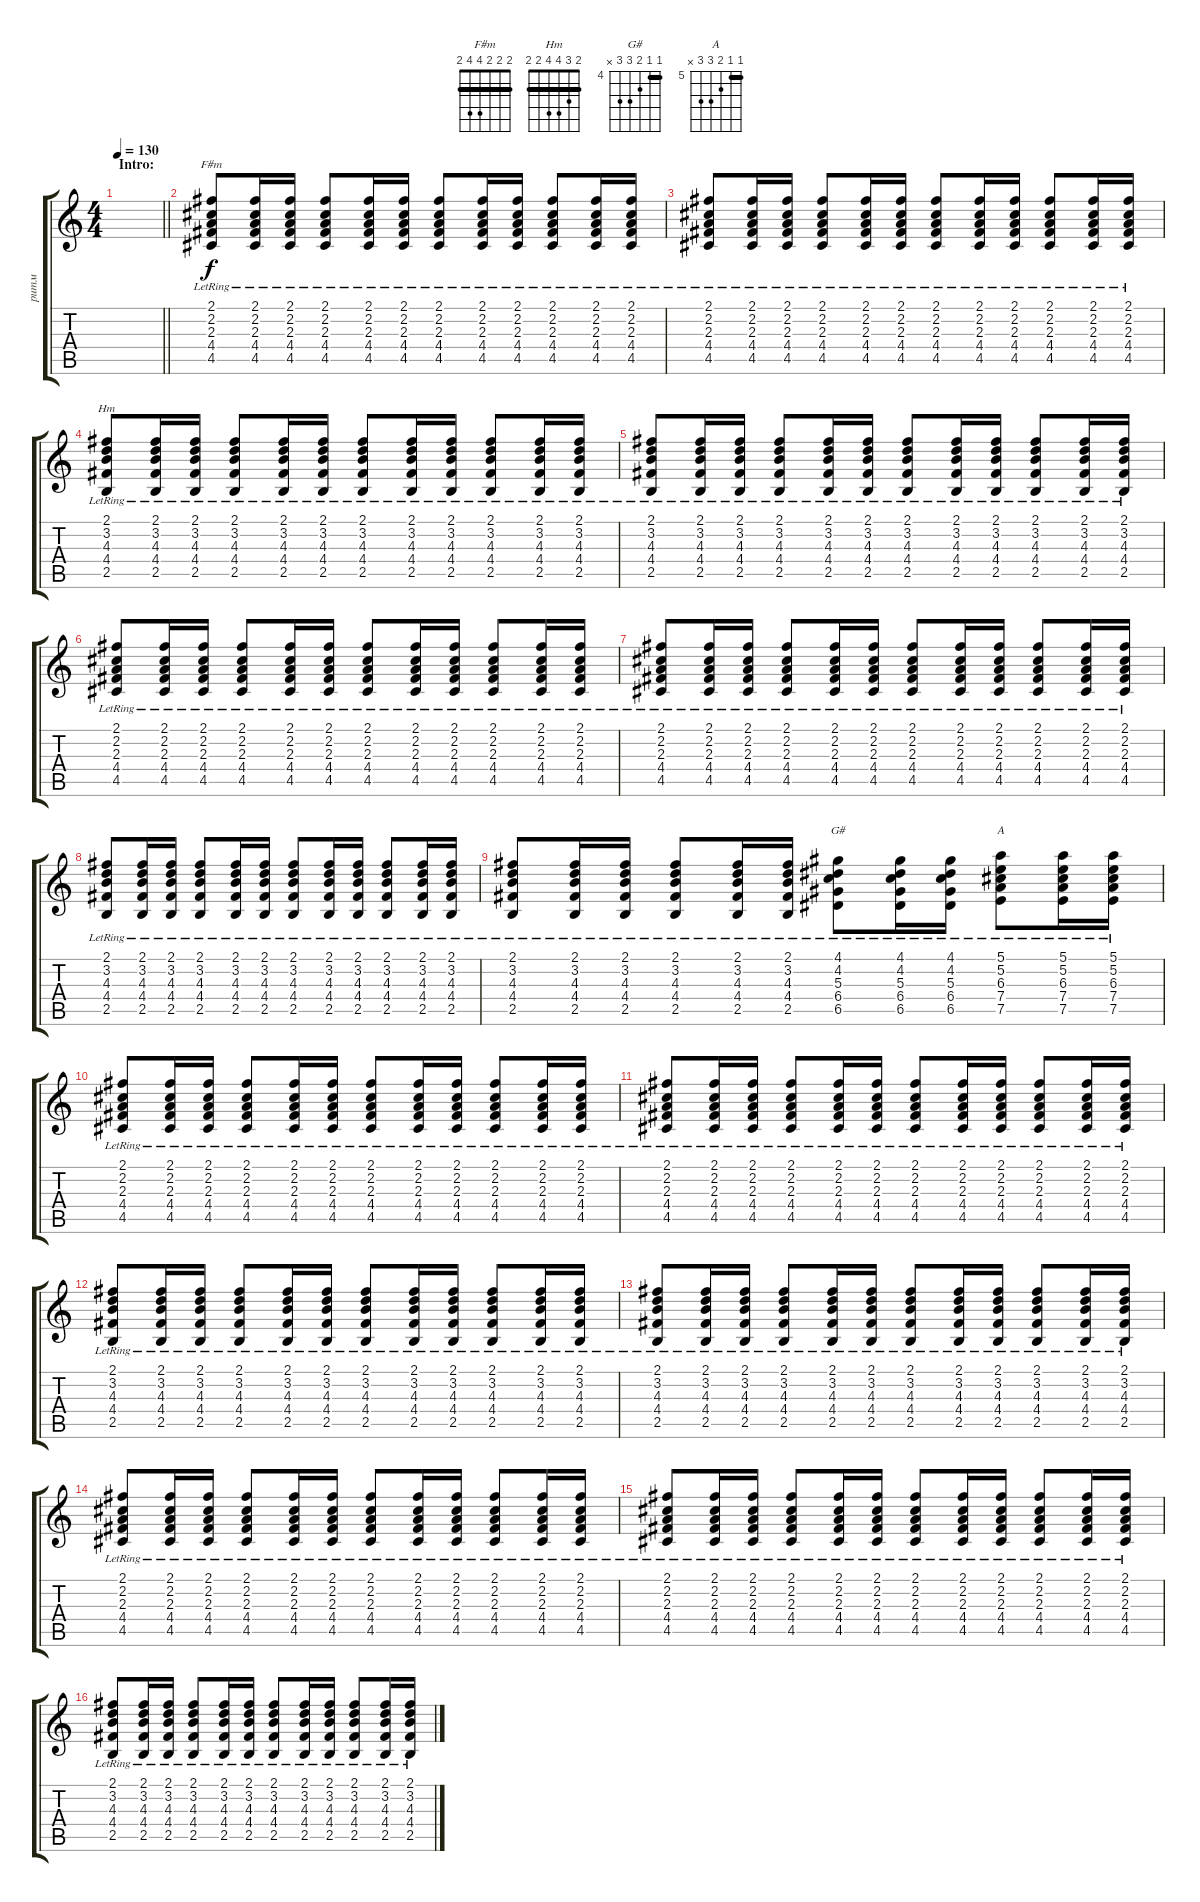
\track ("ритм" "ритм") {instrument acousticguitarsteel}
\staff {score tabs}
\tuning (E4 B3 G3 D3 A2 E2) {hide}
\chord ("F#m" 2 2 2 4 4 2) {barre 2}
\chord ("Hm" 2 3 4 4 2 2) {barre 2}
\chord ("G#" 4 4 5 6 6 x) {firstfret 4 barre 4}
\chord ("A" 5 5 6 7 7 x) {firstfret 5 barre 5}
\ts (4 4)
\section ("" "Intro:")
\tempo 130
\clef g2
\barLineRight lightlight
\ks c
|
(2.1{lr} 2.2{lr} 2.3{lr} 4.4{lr} 4.5{lr}).8{ch "F#m"} (2.1{lr} 2.2{lr} 2.3{lr} 4.4{lr} 4.5{lr}).16 (2.1{lr} 2.2{lr} 2.3{lr} 4.4{lr} 4.5{lr}).16 (2.1{lr} 2.2{lr} 2.3{lr} 4.4{lr} 4.5{lr}).8 (2.1{lr} 2.2{lr} 2.3{lr} 4.4{lr} 4.5{lr}).16 (2.1{lr} 2.2{lr} 2.3{lr} 4.4{lr} 4.5{lr}).16 (2.1{lr} 2.2{lr} 2.3{lr} 4.4{lr} 4.5{lr}).8 (2.1{lr} 2.2{lr} 2.3{lr} 4.4{lr} 4.5{lr}).16 (2.1{lr} 2.2{lr} 2.3{lr} 4.4{lr} 4.5{lr}).16 (2.1{lr} 2.2{lr} 2.3{lr} 4.4{lr} 4.5{lr}).8 (2.1{lr} 2.2{lr} 2.3{lr} 4.4{lr} 4.5{lr}).16 (2.1{lr} 2.2{lr} 2.3{lr} 4.4{lr} 4.5{lr}).16 |
(2.1{lr} 2.2{lr} 2.3{lr} 4.4{lr} 4.5{lr}).8 (2.1{lr} 2.2{lr} 2.3{lr} 4.4{lr} 4.5{lr}).16 (2.1{lr} 2.2{lr} 2.3{lr} 4.4{lr} 4.5{lr}).16 (2.1{lr} 2.2{lr} 2.3{lr} 4.4{lr} 4.5{lr}).8 (2.1{lr} 2.2{lr} 2.3{lr} 4.4{lr} 4.5{lr}).16 (2.1{lr} 2.2{lr} 2.3{lr} 4.4{lr} 4.5{lr}).16 (2.1{lr} 2.2{lr} 2.3{lr} 4.4{lr} 4.5{lr}).8 (2.1{lr} 2.2{lr} 2.3{lr} 4.4{lr} 4.5{lr}).16 (2.1{lr} 2.2{lr} 2.3{lr} 4.4{lr} 4.5{lr}).16 (2.1{lr} 2.2{lr} 2.3{lr} 4.4{lr} 4.5{lr}).8 (2.1{lr} 2.2{lr} 2.3{lr} 4.4{lr} 4.5{lr}).16 (2.1{lr} 2.2{lr} 2.3{lr} 4.4{lr} 4.5{lr}).16 |
(2.1{lr} 3.2{lr} 4.3{lr} 4.4{lr} 2.5{lr}).8{ch "Hm"} (2.1{lr} 3.2{lr} 4.3{lr} 4.4{lr} 2.5{lr}).16 (2.1{lr} 3.2{lr} 4.3{lr} 4.4{lr} 2.5{lr}).16 (2.1{lr} 3.2{lr} 4.3{lr} 4.4{lr} 2.5{lr}).8 (2.1{lr} 3.2{lr} 4.3{lr} 4.4{lr} 2.5{lr}).16 (2.1{lr} 3.2{lr} 4.3{lr} 4.4{lr} 2.5{lr}).16 (2.1{lr} 3.2{lr} 4.3{lr} 4.4{lr} 2.5{lr}).8 (2.1{lr} 3.2{lr} 4.3{lr} 4.4{lr} 2.5{lr}).16 (2.1{lr} 3.2{lr} 4.3{lr} 4.4{lr} 2.5{lr}).16 (2.1{lr} 3.2{lr} 4.3{lr} 4.4{lr} 2.5{lr}).8 (2.1{lr} 3.2{lr} 4.3{lr} 4.4{lr} 2.5{lr}).16 (2.1{lr} 3.2{lr} 4.3{lr} 4.4{lr} 2.5{lr}).16 |
(2.1{lr} 3.2{lr} 4.3{lr} 4.4{lr} 2.5{lr}).8 (2.1{lr} 3.2{lr} 4.3{lr} 4.4{lr} 2.5{lr}).16 (2.1{lr} 3.2{lr} 4.3{lr} 4.4{lr} 2.5{lr}).16 (2.1{lr} 3.2{lr} 4.3{lr} 4.4{lr} 2.5{lr}).8 (2.1{lr} 3.2{lr} 4.3{lr} 4.4{lr} 2.5{lr}).16 (2.1{lr} 3.2{lr} 4.3{lr} 4.4{lr} 2.5{lr}).16 (2.1{lr} 3.2{lr} 4.3{lr} 4.4{lr} 2.5{lr}).8 (2.1{lr} 3.2{lr} 4.3{lr} 4.4{lr} 2.5{lr}).16 (2.1{lr} 3.2{lr} 4.3{lr} 4.4{lr} 2.5{lr}).16 (2.1{lr} 3.2{lr} 4.3{lr} 4.4{lr} 2.5{lr}).8 (2.1{lr} 3.2{lr} 4.3{lr} 4.4{lr} 2.5{lr}).16 (2.1{lr} 3.2{lr} 4.3{lr} 4.4{lr} 2.5{lr}).16 |
(2.1{lr} 2.2{lr} 2.3{lr} 4.4{lr} 4.5{lr}).8 (2.1{lr} 2.2{lr} 2.3{lr} 4.4{lr} 4.5{lr}).16 (2.1{lr} 2.2{lr} 2.3{lr} 4.4{lr} 4.5{lr}).16 (2.1{lr} 2.2{lr} 2.3{lr} 4.4{lr} 4.5{lr}).8 (2.1{lr} 2.2{lr} 2.3{lr} 4.4{lr} 4.5{lr}).16 (2.1{lr} 2.2{lr} 2.3{lr} 4.4{lr} 4.5{lr}).16 (2.1{lr} 2.2{lr} 2.3{lr} 4.4{lr} 4.5{lr}).8 (2.1{lr} 2.2{lr} 2.3{lr} 4.4{lr} 4.5{lr}).16 (2.1{lr} 2.2{lr} 2.3{lr} 4.4{lr} 4.5{lr}).16 (2.1{lr} 2.2{lr} 2.3{lr} 4.4{lr} 4.5{lr}).8 (2.1{lr} 2.2{lr} 2.3{lr} 4.4{lr} 4.5{lr}).16 (2.1{lr} 2.2{lr} 2.3{lr} 4.4{lr} 4.5{lr}).16 |
(2.1{lr} 2.2{lr} 2.3{lr} 4.4{lr} 4.5{lr}).8 (2.1{lr} 2.2{lr} 2.3{lr} 4.4{lr} 4.5{lr}).16 (2.1{lr} 2.2{lr} 2.3{lr} 4.4{lr} 4.5{lr}).16 (2.1{lr} 2.2{lr} 2.3{lr} 4.4{lr} 4.5{lr}).8 (2.1{lr} 2.2{lr} 2.3{lr} 4.4{lr} 4.5{lr}).16 (2.1{lr} 2.2{lr} 2.3{lr} 4.4{lr} 4.5{lr}).16 (2.1{lr} 2.2{lr} 2.3{lr} 4.4{lr} 4.5{lr}).8 (2.1{lr} 2.2{lr} 2.3{lr} 4.4{lr} 4.5{lr}).16 (2.1{lr} 2.2{lr} 2.3{lr} 4.4{lr} 4.5{lr}).16 (2.1{lr} 2.2{lr} 2.3{lr} 4.4{lr} 4.5{lr}).8 (2.1{lr} 2.2{lr} 2.3{lr} 4.4{lr} 4.5{lr}).16 (2.1{lr} 2.2{lr} 2.3{lr} 4.4{lr} 4.5{lr}).16 |
(2.1{lr} 3.2{lr} 4.3{lr} 4.4{lr} 2.5{lr}).8 (2.1{lr} 3.2{lr} 4.3{lr} 4.4{lr} 2.5{lr}).16 (2.1{lr} 3.2{lr} 4.3{lr} 4.4{lr} 2.5{lr}).16 (2.1{lr} 3.2{lr} 4.3{lr} 4.4{lr} 2.5{lr}).8 (2.1{lr} 3.2{lr} 4.3{lr} 4.4{lr} 2.5{lr}).16 (2.1{lr} 3.2{lr} 4.3{lr} 4.4{lr} 2.5{lr}).16 (2.1{lr} 3.2{lr} 4.3{lr} 4.4{lr} 2.5{lr}).8 (2.1{lr} 3.2{lr} 4.3{lr} 4.4{lr} 2.5{lr}).16 (2.1{lr} 3.2{lr} 4.3{lr} 4.4{lr} 2.5{lr}).16 (2.1{lr} 3.2{lr} 4.3{lr} 4.4{lr} 2.5{lr}).8 (2.1{lr} 3.2{lr} 4.3{lr} 4.4{lr} 2.5{lr}).16 (2.1{lr} 3.2{lr} 4.3{lr} 4.4{lr} 2.5{lr}).16 |
(2.1{lr} 3.2{lr} 4.3{lr} 4.4{lr} 2.5{lr}).8 (2.1{lr} 3.2{lr} 4.3{lr} 4.4{lr} 2.5{lr}).16 (2.1{lr} 3.2{lr} 4.3{lr} 4.4{lr} 2.5{lr}).16 (2.1{lr} 3.2{lr} 4.3{lr} 4.4{lr} 2.5{lr}).8 (2.1{lr} 3.2{lr} 4.3{lr} 4.4{lr} 2.5{lr}).16 (2.1{lr} 3.2{lr} 4.3{lr} 4.4{lr} 2.5{lr}).16 (4.1{lr} 4.2{lr} 5.3{lr} 6.4{lr} 6.5{lr}).8{ch "G#"} (4.1{lr} 4.2{lr} 5.3{lr} 6.4{lr} 6.5{lr}).16 (4.1{lr} 4.2{lr} 5.3{lr} 6.4{lr} 6.5{lr}).16 (5.1{lr} 5.2{lr} 6.3{lr} 7.4{lr} 7.5{lr}).8{ch "A"} (5.1{lr} 5.2{lr} 6.3{lr} 7.4{lr} 7.5{lr}).16 (5.1{lr} 5.2{lr} 6.3{lr} 7.4{lr} 7.5{lr}).16 |
(2.1{lr} 2.2{lr} 2.3{lr} 4.4{lr} 4.5{lr}).8 (2.1{lr} 2.2{lr} 2.3{lr} 4.4{lr} 4.5{lr}).16 (2.1{lr} 2.2{lr} 2.3{lr} 4.4{lr} 4.5{lr}).16 (2.1{lr} 2.2{lr} 2.3{lr} 4.4{lr} 4.5{lr}).8 (2.1{lr} 2.2{lr} 2.3{lr} 4.4{lr} 4.5{lr}).16 (2.1{lr} 2.2{lr} 2.3{lr} 4.4{lr} 4.5{lr}).16 (2.1{lr} 2.2{lr} 2.3{lr} 4.4{lr} 4.5{lr}).8 (2.1{lr} 2.2{lr} 2.3{lr} 4.4{lr} 4.5{lr}).16 (2.1{lr} 2.2{lr} 2.3{lr} 4.4{lr} 4.5{lr}).16 (2.1{lr} 2.2{lr} 2.3{lr} 4.4{lr} 4.5{lr}).8 (2.1{lr} 2.2{lr} 2.3{lr} 4.4{lr} 4.5{lr}).16 (2.1{lr} 2.2{lr} 2.3{lr} 4.4{lr} 4.5{lr}).16 |
(2.1{lr} 2.2{lr} 2.3{lr} 4.4{lr} 4.5{lr}).8 (2.1{lr} 2.2{lr} 2.3{lr} 4.4{lr} 4.5{lr}).16 (2.1{lr} 2.2{lr} 2.3{lr} 4.4{lr} 4.5{lr}).16 (2.1{lr} 2.2{lr} 2.3{lr} 4.4{lr} 4.5{lr}).8 (2.1{lr} 2.2{lr} 2.3{lr} 4.4{lr} 4.5{lr}).16 (2.1{lr} 2.2{lr} 2.3{lr} 4.4{lr} 4.5{lr}).16 (2.1{lr} 2.2{lr} 2.3{lr} 4.4{lr} 4.5{lr}).8 (2.1{lr} 2.2{lr} 2.3{lr} 4.4{lr} 4.5{lr}).16 (2.1{lr} 2.2{lr} 2.3{lr} 4.4{lr} 4.5{lr}).16 (2.1{lr} 2.2{lr} 2.3{lr} 4.4{lr} 4.5{lr}).8 (2.1{lr} 2.2{lr} 2.3{lr} 4.4{lr} 4.5{lr}).16 (2.1{lr} 2.2{lr} 2.3{lr} 4.4{lr} 4.5{lr}).16 |
(2.1{lr} 3.2{lr} 4.3{lr} 4.4{lr} 2.5{lr}).8 (2.1{lr} 3.2{lr} 4.3{lr} 4.4{lr} 2.5{lr}).16 (2.1{lr} 3.2{lr} 4.3{lr} 4.4{lr} 2.5{lr}).16 (2.1{lr} 3.2{lr} 4.3{lr} 4.4{lr} 2.5{lr}).8 (2.1{lr} 3.2{lr} 4.3{lr} 4.4{lr} 2.5{lr}).16 (2.1{lr} 3.2{lr} 4.3{lr} 4.4{lr} 2.5{lr}).16 (2.1{lr} 3.2{lr} 4.3{lr} 4.4{lr} 2.5{lr}).8 (2.1{lr} 3.2{lr} 4.3{lr} 4.4{lr} 2.5{lr}).16 (2.1{lr} 3.2{lr} 4.3{lr} 4.4{lr} 2.5{lr}).16 (2.1{lr} 3.2{lr} 4.3{lr} 4.4{lr} 2.5{lr}).8 (2.1{lr} 3.2{lr} 4.3{lr} 4.4{lr} 2.5{lr}).16 (2.1{lr} 3.2{lr} 4.3{lr} 4.4{lr} 2.5{lr}).16 |
(2.1{lr} 3.2{lr} 4.3{lr} 4.4{lr} 2.5{lr}).8 (2.1{lr} 3.2{lr} 4.3{lr} 4.4{lr} 2.5{lr}).16 (2.1{lr} 3.2{lr} 4.3{lr} 4.4{lr} 2.5{lr}).16 (2.1{lr} 3.2{lr} 4.3{lr} 4.4{lr} 2.5{lr}).8 (2.1{lr} 3.2{lr} 4.3{lr} 4.4{lr} 2.5{lr}).16 (2.1{lr} 3.2{lr} 4.3{lr} 4.4{lr} 2.5{lr}).16 (2.1{lr} 3.2{lr} 4.3{lr} 4.4{lr} 2.5{lr}).8 (2.1{lr} 3.2{lr} 4.3{lr} 4.4{lr} 2.5{lr}).16 (2.1{lr} 3.2{lr} 4.3{lr} 4.4{lr} 2.5{lr}).16 (2.1{lr} 3.2{lr} 4.3{lr} 4.4{lr} 2.5{lr}).8 (2.1{lr} 3.2{lr} 4.3{lr} 4.4{lr} 2.5{lr}).16 (2.1{lr} 3.2{lr} 4.3{lr} 4.4{lr} 2.5{lr}).16 |
(2.1{lr} 2.2{lr} 2.3{lr} 4.4{lr} 4.5{lr}).8 (2.1{lr} 2.2{lr} 2.3{lr} 4.4{lr} 4.5{lr}).16 (2.1{lr} 2.2{lr} 2.3{lr} 4.4{lr} 4.5{lr}).16 (2.1{lr} 2.2{lr} 2.3{lr} 4.4{lr} 4.5{lr}).8 (2.1{lr} 2.2{lr} 2.3{lr} 4.4{lr} 4.5{lr}).16 (2.1{lr} 2.2{lr} 2.3{lr} 4.4{lr} 4.5{lr}).16 (2.1{lr} 2.2{lr} 2.3{lr} 4.4{lr} 4.5{lr}).8 (2.1{lr} 2.2{lr} 2.3{lr} 4.4{lr} 4.5{lr}).16 (2.1{lr} 2.2{lr} 2.3{lr} 4.4{lr} 4.5{lr}).16 (2.1{lr} 2.2{lr} 2.3{lr} 4.4{lr} 4.5{lr}).8 (2.1{lr} 2.2{lr} 2.3{lr} 4.4{lr} 4.5{lr}).16 (2.1{lr} 2.2{lr} 2.3{lr} 4.4{lr} 4.5{lr}).16 |
(2.1{lr} 2.2{lr} 2.3{lr} 4.4{lr} 4.5{lr}).8 (2.1{lr} 2.2{lr} 2.3{lr} 4.4{lr} 4.5{lr}).16 (2.1{lr} 2.2{lr} 2.3{lr} 4.4{lr} 4.5{lr}).16 (2.1{lr} 2.2{lr} 2.3{lr} 4.4{lr} 4.5{lr}).8 (2.1{lr} 2.2{lr} 2.3{lr} 4.4{lr} 4.5{lr}).16 (2.1{lr} 2.2{lr} 2.3{lr} 4.4{lr} 4.5{lr}).16 (2.1{lr} 2.2{lr} 2.3{lr} 4.4{lr} 4.5{lr}).8 (2.1{lr} 2.2{lr} 2.3{lr} 4.4{lr} 4.5{lr}).16 (2.1{lr} 2.2{lr} 2.3{lr} 4.4{lr} 4.5{lr}).16 (2.1{lr} 2.2{lr} 2.3{lr} 4.4{lr} 4.5{lr}).8 (2.1{lr} 2.2{lr} 2.3{lr} 4.4{lr} 4.5{lr}).16 (2.1{lr} 2.2{lr} 2.3{lr} 4.4{lr} 4.5{lr}).16 |
(2.1{lr} 3.2{lr} 4.3{lr} 4.4{lr} 2.5{lr}).8 (2.1{lr} 3.2{lr} 4.3{lr} 4.4{lr} 2.5{lr}).16 (2.1{lr} 3.2{lr} 4.3{lr} 4.4{lr} 2.5{lr}).16 (2.1{lr} 3.2{lr} 4.3{lr} 4.4{lr} 2.5{lr}).8 (2.1{lr} 3.2{lr} 4.3{lr} 4.4{lr} 2.5{lr}).16 (2.1{lr} 3.2{lr} 4.3{lr} 4.4{lr} 2.5{lr}).16 (2.1{lr} 3.2{lr} 4.3{lr} 4.4{lr} 2.5{lr}).8 (2.1{lr} 3.2{lr} 4.3{lr} 4.4{lr} 2.5{lr}).16 (2.1{lr} 3.2{lr} 4.3{lr} 4.4{lr} 2.5{lr}).16 (2.1{lr} 3.2{lr} 4.3{lr} 4.4{lr} 2.5{lr}).8 (2.1{lr} 3.2{lr} 4.3{lr} 4.4{lr} 2.5{lr}).16 (2.1{lr} 3.2{lr} 4.3{lr} 4.4{lr} 2.5{lr}).16
